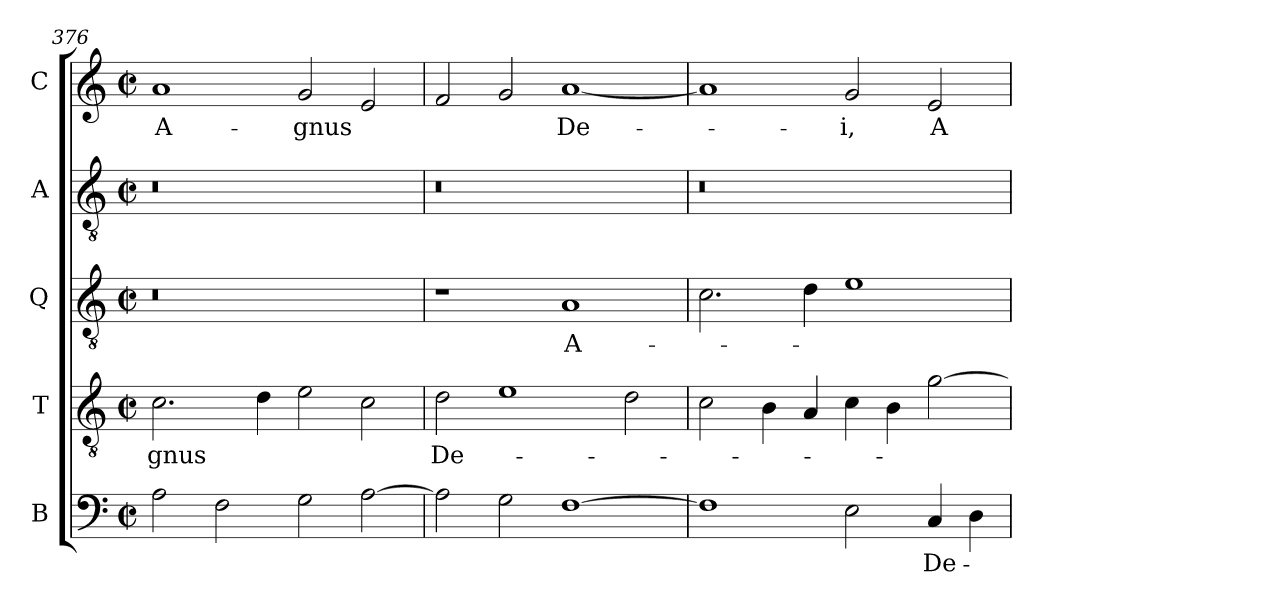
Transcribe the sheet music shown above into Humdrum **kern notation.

**kern	**text	**kern	**text	**kern	**text	**kern	**kern	**text
*part5	*part5	*part4	*part4	*part3	*part3	*part2	*part1	*part1
*staff5	*staff5	*staff4	*staff4	*staff3	*staff3	*staff2	*staff1	*staff1
*I"B	*	*I"T	*	*I"Q	*	*I"A	*I"C	*
*I'B	*	*I'T	*	*I'Q	*	*I'A	*I'C	*
*clefF4	*	*clefGv2	*	*clefGv2	*	*clefGv2	*clefG2	*
*M2/2	*	*M2/2	*	*M2/2	*	*M2/2	*M2/2	*
*met(c|)	*	*met(c|)	*	*met(c|)	*	*met(c|)	*met(c|)	*
=376	=376	=376	=376	=376	=376	=376	=376	=376
!	!	!	!LO:LY:b:cj	!	!	!	!	!LO:LY:b:cj
2A\	.	2.c\	-gnus	0r	.	0r	1a	-A-
2F\	.	.	.	.	.	.	.	.
.	.	4d\	.	.	.	.	.	.
!	!	!	!	!	!	!	!	!LO:LY:b:cj
2G\	.	2e\	.	.	.	.	2g/	-gnus
[>2A\	.	2c\	.	.	.	.	2e/	.
=377	=377	=377	=377	=377	=377	=377	=377	=377
!	!	!	!LO:LY:b:cj	!	!	!	!	!
2A\]	.	2d\	De-	1r	.	0r	2f/	.
2G\	.	1e	.	.	.	.	2g/	.
!	!	!	!	!	!LO:LY:b:cj	!	!	!LO:LY:b:cj
[>1F	.	.	.	1A	A-	.	[<1a	De-
.	.	2d\	.	.	.	.	.	.
=378	=378	=378	=378	=378	=378	=378	=378	=378
1F]	.	2c\	.	2.c\	.	0r	1a]	.
.	.	4B\	.	.	.	.	.	.
.	.	4A/	.	4d\	.	.	.	.
!	!	!	!	!	!	!	!	!LO:LY:b:cj
2E\	.	4c\	.	1e	.	.	2g/	-i,
.	.	4B\	.	.	.	.	.	.
!	!LO:LY:b:cj	!	!	!	!	!	!	!LO:LY:b:cj
4C/	De-	[>2g\	.	.	.	.	2e/	A-
4D\	.	.	.	.	.	.	.	.
=	=	=	=	=	=	=	=	=
*-	*-	*-	*-	*-	*-	*-	*-	*-
